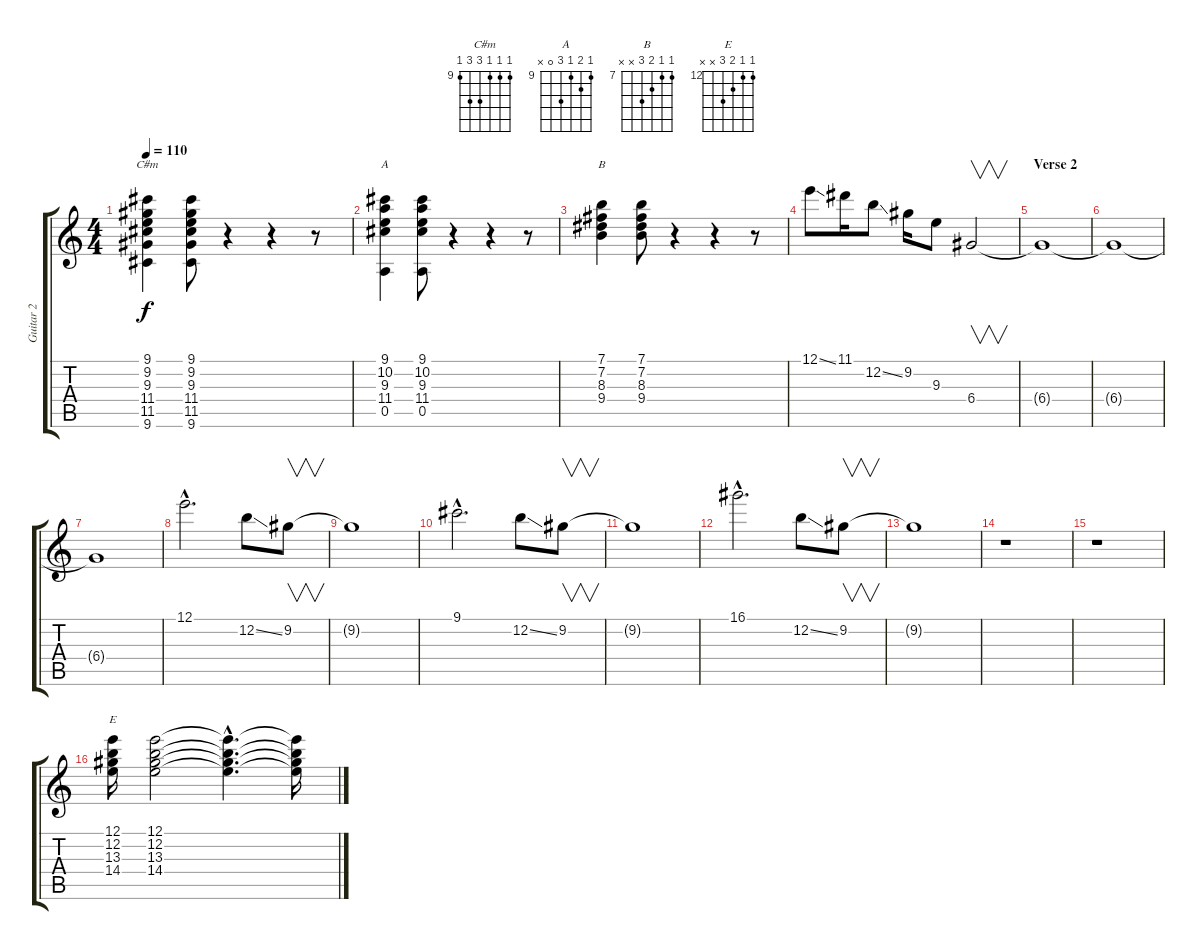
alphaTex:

\track ("Guitar 2" "Guitar 2") {instrument overdrivenguitar}
\staff {score tabs}
\tuning (E4 B3 G3 D3 A2 E2) {hide}
\chord ("C#m" 9 9 9 11 11 9) {firstfret 9}
\chord ("A" 9 10 9 11 0 x) {firstfret 9}
\chord ("B" 7 7 8 9 x x) {firstfret 7}
\chord ("E" 12 12 13 14 x x) {firstfret 12}
\ts (4 4)
\tempo 110
\clef g2
\ks c
(9.1 9.2 9.3 11.4 11.5 9.6).4{ch "C#m" dy f} (9.1 9.2 9.3 11.4 11.5 9.6).8 r.4 r.4 r.8 |
(9.1 10.2 9.3 11.4 0.5).4{ch "A"} (9.1 10.2 9.3 11.4 0.5).8 r.4 r.4 r.8 |
(7.1 7.2 8.3 9.4).4{ch "B"} (7.1 7.2 8.3 9.4).8 r.4 r.4 r.8 |
12.1{ss}.8 11.1.16 12.2{ss}.8 9.2.16 9.3.8 6.4.2{v volume 8} |
\section ("" "Verse 2")
6.4{t}.1{volume 6} |
6.4{t}.1{volume 4} |
6.4{t}.1{volume 2} |
12.1{hac}.2{d volume 5} 12.2{ss}.8 9.2.8{v} |
9.2{t}.1 |
9.1{hac}.2{d} 12.2{ss}.8 9.2.8{v} |
9.2{t}.1 |
16.1{hac}.2{d} 12.2{ss}.8 9.2.8{v} |
9.2{t}.1 |
r.1 |
r.1 |
(12.1 12.2 13.3 14.4).16{ch "E" volume 0} (12.1 12.2 13.3 14.4).2 (12.1{hac t} 12.2{hac t} 13.3{hac t} 14.4{hac t}).4{d} (12.1{t} 12.2{t} 13.3{t} 14.4{t}).16
